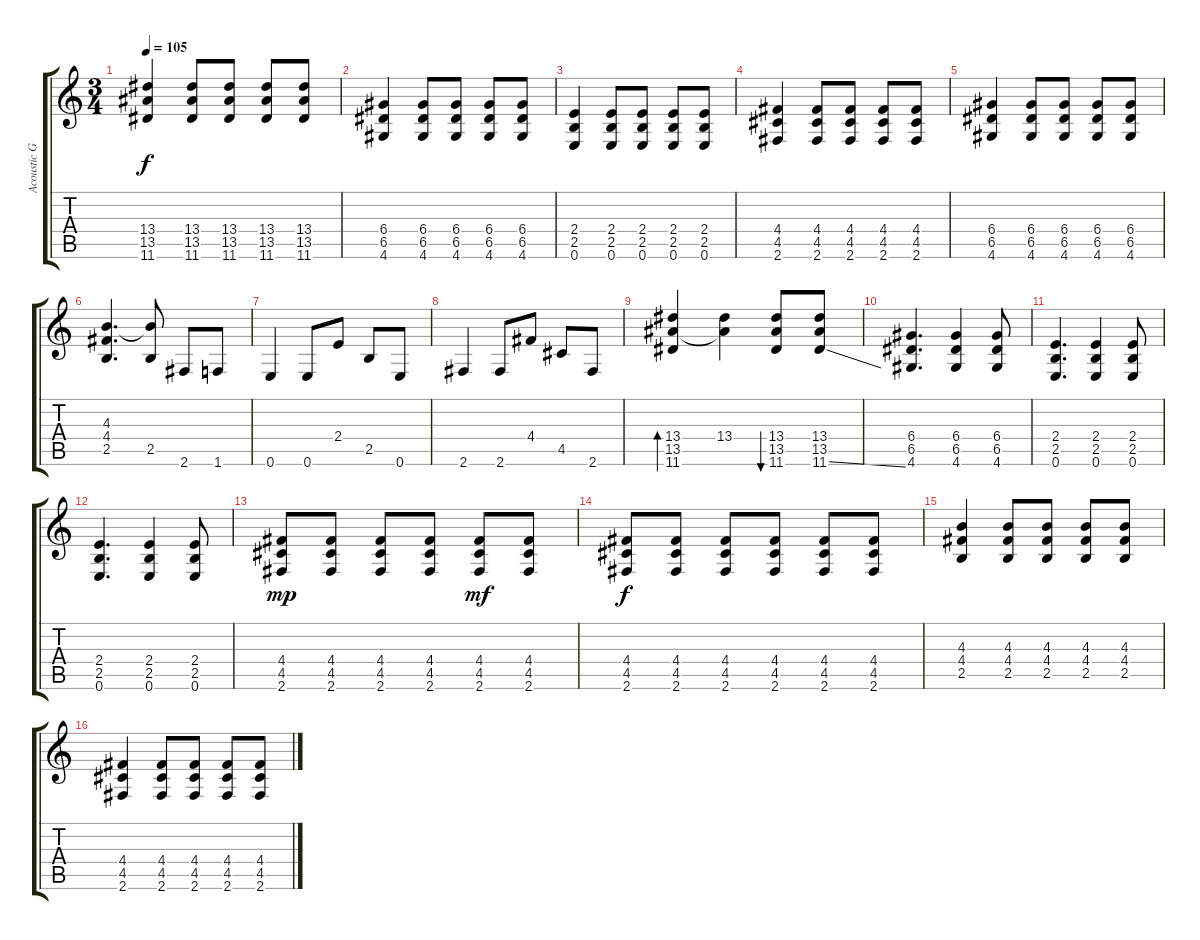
\track ("Acoustic Guitar" "Acoustic G") {instrument acousticguitarsteel}
\staff {score tabs}
\tuning (E4 B3 G3 D3 A2 E2) {hide}
\ts (3 4)
\tempo 105
\clef g2
\ks c
(13.4 13.5 11.6).4{dy f} (13.4 13.5 11.6).8 (13.4 13.5 11.6).8 (13.4 13.5 11.6).8 (13.4 13.5 11.6).8 |
(6.4 6.5 4.6).4 (6.4 6.5 4.6).8 (6.4 6.5 4.6).8 (6.4 6.5 4.6).8 (6.4 6.5 4.6).8 |
(2.4 2.5 0.6).4 (2.4 2.5 0.6).8 (2.4 2.5 0.6).8 (2.4 2.5 0.6).8 (2.4 2.5 0.6).8 |
(4.4 4.5 2.6).4 (4.4 4.5 2.6).8 (4.4 4.5 2.6).8 (4.4 4.5 2.6).8 (4.4 4.5 2.6).8 |
(6.4 6.5 4.6).4 (6.4 6.5 4.6).8 (6.4 6.5 4.6).8 (6.4 6.5 4.6).8 (6.4 6.5 4.6).8 |
(4.3 4.4 2.5).4{d} (4.3{t} 2.5).8 2.6.8 1.6.8 |
0.6.4 0.6.8 2.4.8 2.5.8 0.6.8 |
2.6.4 2.6.8 4.4.8 4.5.8 2.6.8 |
(13.4 13.5 11.6).4{bd 240} (13.4 13.5{t}).4 (13.4 13.5 11.6).8{bu 60} (13.4 13.5 11.6{ss}).8 |
(6.4 6.5 4.6).4{d} (6.4 6.5 4.6).4 (6.4 6.5 4.6).8 |
(2.4 2.5 0.6).4{d} (2.4 2.5 0.6).4 (2.4 2.5 0.6).8 |
(2.4 2.5 0.6).4{d} (2.4 2.5 0.6).4 (2.4 2.5 0.6).8 |
(4.4 4.5 2.6).8{dy mp} (4.4 4.5 2.6).8 (4.4 4.5 2.6).8 (4.4 4.5 2.6).8 (4.4 4.5 2.6).8{dy mf} (4.4 4.5 2.6).8 |
(4.4 4.5 2.6).8{dy f} (4.4 4.5 2.6).8 (4.4 4.5 2.6).8 (4.4 4.5 2.6).8 (4.4 4.5 2.6).8 (4.4 4.5 2.6).8 |
(4.3 4.4 2.5).4 (4.3 4.4 2.5).8 (4.3 4.4 2.5).8 (4.3 4.4 2.5).8 (4.3 4.4 2.5).8 |
(4.4 4.5 2.6).4 (4.4 4.5 2.6).8 (4.4 4.5 2.6).8 (4.4 4.5 2.6).8 (4.4 4.5{ss} 2.6{ss}).8
